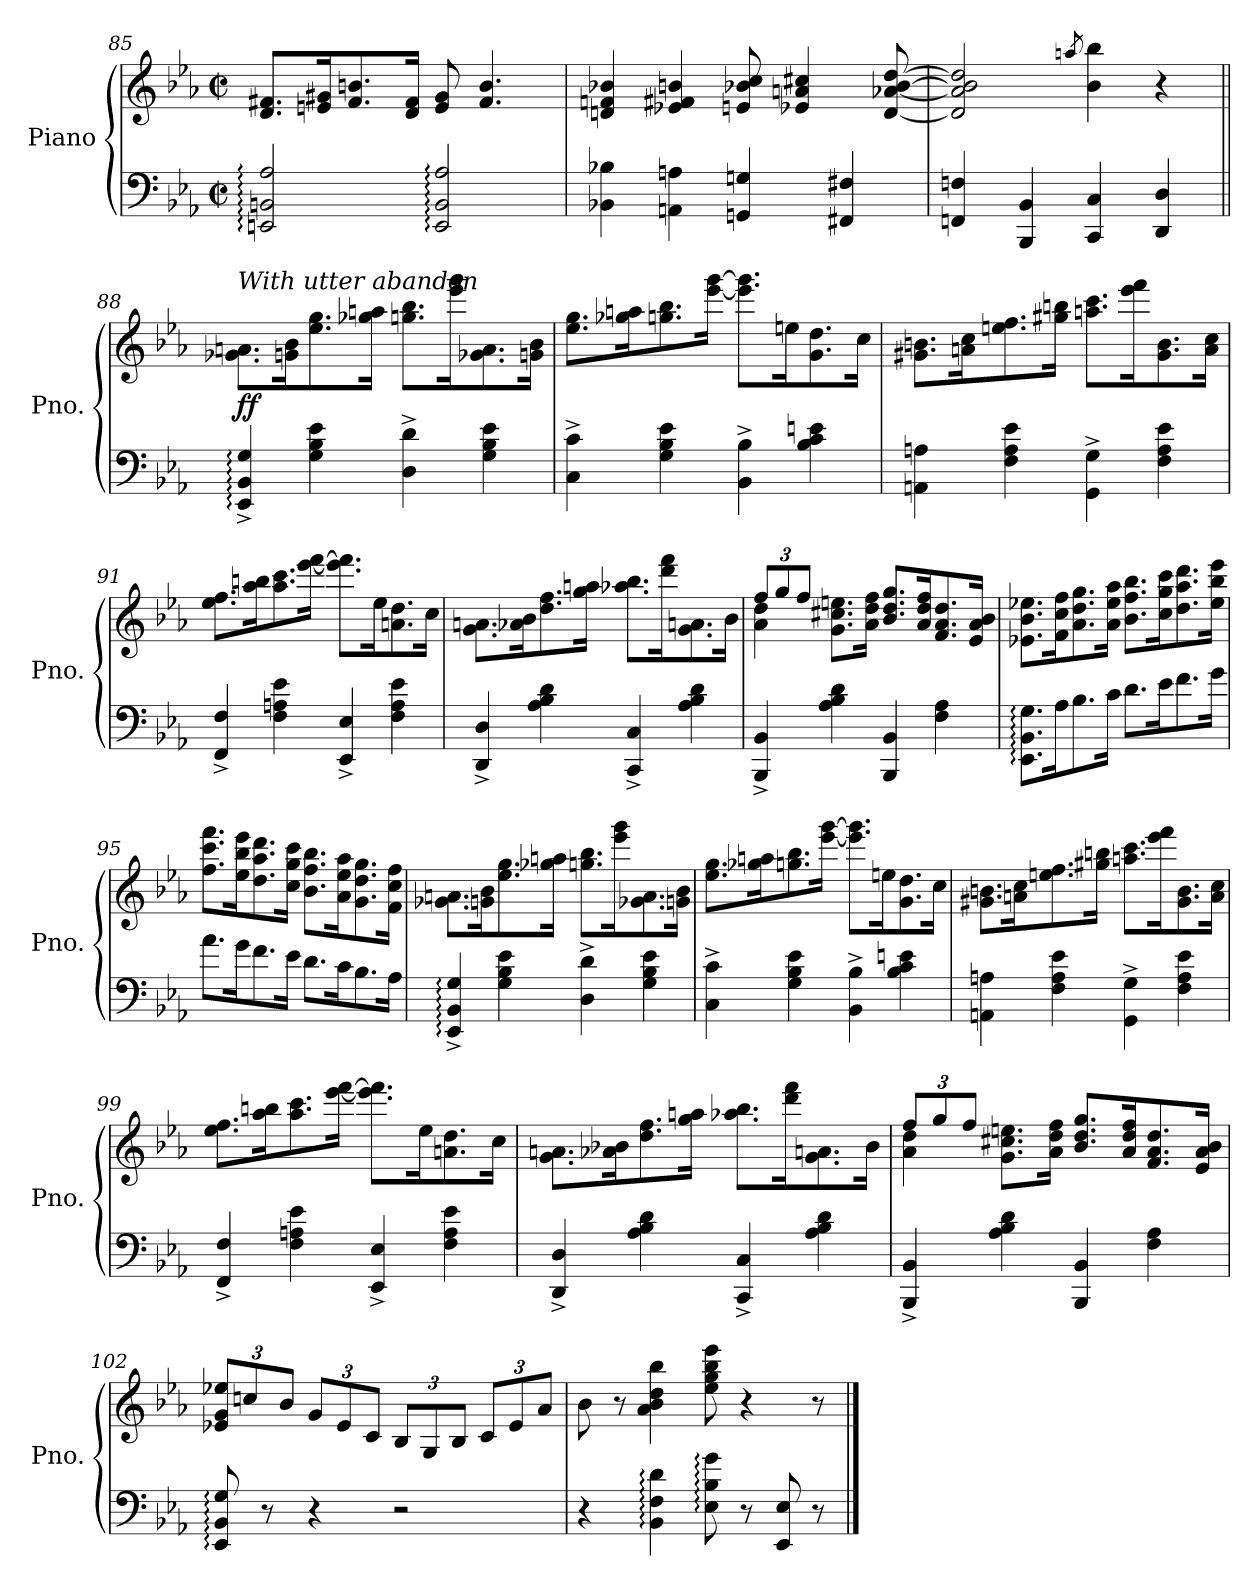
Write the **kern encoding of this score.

**kern	**kern	**dynam
*part1	*part1	*part1
*staff2	*staff1	*staff1/2
*I"Piano	*	*
*I'Pno.	*	*
*clefF4	*clefG2	*
*k[b-e-a-]	*k[b-e-a-]	*
*M2/2	*M2/2	*
*met(c|)	*met(c|)	*
=85	=85	=85
2EEn/: 2BBn/: 2A-/:	8.d/ 8.f#X/L	.
.	16en/ 16g#X/K	.
.	8.f#/ 8.bn/	.
.	16d/ 16f#/Jk	.
2EE/: 2BB/: 2A-/:	8e/ 8g#/	.
.	4.f#/ 4.b/	.
=86	=86	=86
4BB-X\ 4B-X\	4dn/ 4fn/ 4b-X/	.
4AAn\ 4An\	4e-X/ 4f#X/ 4bn/	.
4GGn/ 4Gn/	8en/ 8b-X/ 8cc/	.
.	4e-X/ 4an/ 4cc#X/	.
4FF#X/ 4F#X/	.	.
.	[8d/ [8a-X/ [8b-/ [8dd/	.
=87	=87	=87
4FFn/ 4Fn/	2d/] 2a-/] 2b-/] 2dd/]	.
4BBB-/ 4BB-/	.	.
.	8qaan/	.
4CC/ 4C/	4b-\ 4bb-\	.
4DD/ 4D/	4r	.
!!LO:LB:g=z
=88||	=88||	=88||
!	!LO:TX:a:i:t=With utter abandon	!
!	!	!LO:DY:b
4EE-/:^ 4BB-/:^ 4G/:^	8.g-X\ 8.an\L	ff
.	16gn\ 16b-\K	.
4G\ 4B-\ 4e-\	8.ee-\ 8.gg\	.
.	16gg-X\ 16aan\Jk	.
4D\^ 4d\^	8.ggn\ 8.bb-\L	.
.	16eee-\ 16ggg\K	.
4G\ 4B-\ 4e-\	8.g-X\ 8.a\	.
.	16gn\ 16b-\Jk	.
=89	=89	=89
4C\^ 4c\^	8.ee-\ 8.gg\L	.
.	16gg-X\ 16aan\K	.
4G\ 4B-\ 4e-\	8.ggn\ 8.bb-\	.
.	[16eee-\ [16ggg\Jk	.
4BB-\^ 4B-\^	8.eee-\] 8.ggg\]L	.
.	16een\K	.
4B-\ 4c\ 4en\	8.g\ 8.dd\	.
.	16cc\Jk	.
=90	=90	=90
4AAn\ 4An\	8.g#X\ 8.bn\L	.
.	16an\ 16cc\K	.
4F\ 4A\ 4e-\	8.een\ 8.ff\	.
.	16gg#X\ 16bbn\Jk	.
4GG\^ 4G\^	8.aan\ 8.ccc\L	.
.	16eee-\ 16fff\K	.
4F\ 4A\ 4e-\	8.g#\ 8.b\	.
.	16a\ 16cc\Jk	.
!!LO:PB:g=z
=91	=91	=91
4FF/^ 4F/^	8.ee-\ 8.ff\L	.
.	16aa-\ 16bbn\K	.
4F\ 4An\ 4e-\	8.aa-\ 8.ccc\	.
.	[16eee-\ [16fff\Jk	.
4EE-/^ 4E-/^	8.eee-\] 8.fff\]L	.
.	16ee-\K	.
4F\ 4A\ 4e-\	8.an\ 8.dd\	.
.	16cc\Jk	.
=92	=92	=92
4DD/^ 4D/^	8.g\ 8.an\L	.
.	16a-X\ 16b-\K	.
4A-\ 4B-\ 4d\	8.dd\ 8.ff\	.
.	16gg\ 16aan\Jk	.
4CC/^ 4C/^	8.aa-X\ 8.bb-\L	.
.	16ddd\ 16fff\K	.
4A-\ 4B-\ 4d\	8.g\ 8.an\	.
.	16b-\Jk	.
=93	=93	=93
*	*Xbrackettup	*
*	*^	*
4BBB-/^ 4BB-/^	12ff/L	4a-\ 4dd\	.
.	12gg/	.	.
.	12ff/J	.	.
4A-\ 4B-\ 4d\	8.g\ 8.cc#X\ 8.een\L	2.ryy	.
.	16a-\ 16dd\ 16ff\Jk	.	.
4BBB-/ 4BB-/	8.b-/ 8.dd/ 8.gg/L	.	.
.	16a-/ 16dd/ 16ff/K	.	.
4F\ 4A-\	8.f/ 8.a-/ 8.dd/	.	.
.	16e-/ 16a-/ 16b-/Jk	.	.
*	*v	*v	*
!!LO:LB:g=z
=94	=94	=94
8.EE-\: 8.BB-\: 8.G\:L	8.e-X\ 8.b-\ 8.ee-X\L	.
16A-\K	16f\ 16cc\ 16ff\K	.
8.B-\	8.a-\ 8.dd\ 8.gg\	.
16c\Jk	16a-\ 16ee-\ 16aa-\Jk	.
8.d\L	8.b-\ 8.ff\ 8.bb-\L	.
16e-\K	16cc\ 16gg\ 16ccc\K	.
8.f\	8.dd\ 8.aa-\ 8.ddd\	.
16g\Jk	16ee-\ 16bb-\ 16eee-\Jk	.
=95	=95	=95
8.a-\L	8.ff\ 8.ccc\ 8.fff\L	.
16g\K	16ee-\ 16bb-\ 16eee-\K	.
8.f\	8.dd\ 8.aa-\ 8.ddd\	.
16e-\Jk	16cc\ 16gg\ 16ccc\Jk	.
8.d\L	8.b-\ 8.ff\ 8.bb-\L	.
16c\K	16a-\ 16ee-\ 16aa-\K	.
8.B-\	8.g\ 8.dd\ 8.gg\	.
16A-\Jk	16f\ 16cc\ 16ff\Jk	.
=96	=96	=96
4EE-/:^ 4BB-/:^ 4G/:^	8.g-X\ 8.an\L	.
.	16gn\ 16b-\K	.
4G\ 4B-\ 4e-\	8.ee-\ 8.gg\	.
.	16gg-X\ 16aan\Jk	.
4D\^ 4d\^	8.ggn\ 8.bb-\L	.
.	16eee-\ 16ggg\K	.
4G\ 4B-\ 4e-\	8.g-X\ 8.a\	.
.	16gn\ 16b-\Jk	.
!!LO:LB:g=z
=97	=97	=97
4C\^ 4c\^	8.ee-\ 8.gg\L	.
.	16gg-X\ 16aan\K	.
4G\ 4B-\ 4e-\	8.ggn\ 8.bb-\	.
.	[16eee-\ [16ggg\Jk	.
4BB-\^ 4B-\^	8.eee-\] 8.ggg\]L	.
.	16een\K	.
4B-\ 4c\ 4en\	8.g\ 8.dd\	.
.	16cc\Jk	.
=98	=98	=98
4AAn\ 4An\	8.g#X\ 8.bn\L	.
.	16an\ 16cc\K	.
4F\ 4A\ 4e-\	8.een\ 8.ff\	.
.	16gg#X\ 16bbn\Jk	.
4GG\^ 4G\^	8.aan\ 8.ccc\L	.
.	16eee-\ 16fff\K	.
4F\ 4A\ 4e-\	8.g#\ 8.b\	.
.	16a\ 16cc\Jk	.
=99	=99	=99
4FF/^ 4F/^	8.ee-\ 8.ff\L	.
.	16aa-\ 16bbn\K	.
4F\ 4An\ 4e-\	8.aa-\ 8.ccc\	.
.	[16eee-\ [16fff\Jk	.
4EE-/^ 4E-/^	8.eee-\] 8.fff\]L	.
.	16ee-\K	.
4F\ 4A\ 4e-\	8.an\ 8.dd\	.
.	16cc\Jk	.
!!LO:LB:g=z
=100	=100	=100
4DD/^ 4D/^	8.g\ 8.an\L	.
.	16a-X\ 16b-X\K	.
4A-\ 4B-\ 4d\	8.dd\ 8.ff\	.
.	16gg\ 16aan\Jk	.
4CC/^ 4C/^	8.aa-X\ 8.bb-\L	.
.	16ddd\ 16fff\K	.
4A-\ 4B-\ 4d\	8.g\ 8.an\	.
.	16b-\Jk	.
=101	=101	=101
*	*^	*
4BBB-/^ 4BB-/^	12ff/L	4a-\ 4dd\	.
.	12gg/	.	.
.	12ff/J	.	.
4A-\ 4B-\ 4d\	8.g\ 8.cc#X\ 8.een\L	2.ryy	.
.	16a-\ 16dd\ 16ff\Jk	.	.
4BBB-/ 4BB-/	8.b-/ 8.dd/ 8.gg/L	.	.
.	16a-/ 16dd/ 16ff/K	.	.
4F\ 4A-\	8.f/ 8.a-/ 8.dd/	.	.
.	16e-/ 16a-/ 16b-/Jk	.	.
*	*v	*v	*
=102	=102	=102
8EE-/: 8BB-/: 8G/:	12e-X/ 12g/ 12ee-X/L	.
.	12ccn/	.
8r	.	.
.	12b-/J	.
4r	12g/L	.
.	12e-/	.
.	12c/J	.
2r	12B-/L	.
.	12G/	.
.	12B-/J	.
.	12c/L	.
.	12e-/	.
.	12a-/J	.
=103	=103	=103
4r	8b-\	.
.	8r	.
4BB-\: 4F\: 4d\:	4a-\ 4b-\ 4dd\ 4bb-\	.
8E-\: 8B-\: 8g\:	8ee-\ 8gg\ 8bb-\ 8eee-\	.
8r	4r	.
8EE-/ 8E-/	.	.
*8ba	*	*
8r	8r	.
*X8ba	*	*
==	==	==
*-	*-	*-
